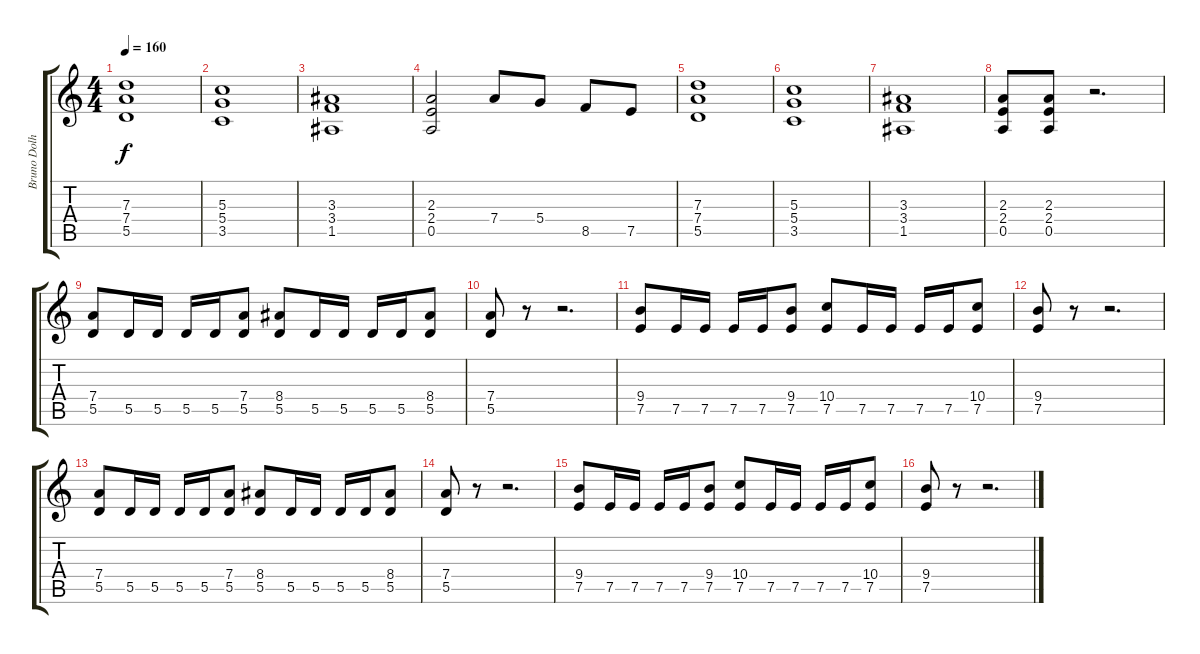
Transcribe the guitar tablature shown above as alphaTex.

\track ("Bruno Dolheguy" "Bruno Dolh") {instrument distortionguitar}
\staff {score tabs}
\tuning (E4 B3 G3 D3 A2 E2) {hide}
\ts (4 4)
\tempo 160
\clef g2
\ks c
(7.3 7.4 5.5).1{dy f} |
(5.3 5.4 3.5).1 |
(3.3 3.4 1.5).1 |
(2.3 2.4 0.5).2 7.4.8 5.4.8 8.5.8 7.5.8 |
(7.3 7.4 5.5).1 |
(5.3 5.4 3.5).1 |
(3.3 3.4 1.5).1 |
(2.3 2.4 0.5).8 (2.3 2.4 0.5).8 r.2{d} |
(7.4 5.5).8 5.5.16 5.5.16 5.5.16 5.5.16 (7.4 5.5).8 (8.4 5.5).8 5.5.16 5.5.16 5.5.16 5.5.16 (8.4 5.5).8 |
(7.4 5.5).8 r.8 r.2{d} |
(9.4 7.5).8 7.5.16 7.5.16 7.5.16 7.5.16 (9.4 7.5).8 (10.4 7.5).8 7.5.16 7.5.16 7.5.16 7.5.16 (10.4 7.5).8 |
(9.4 7.5).8 r.8 r.2{d} |
(7.4 5.5).8 5.5.16 5.5.16 5.5.16 5.5.16 (7.4 5.5).8 (8.4 5.5).8 5.5.16 5.5.16 5.5.16 5.5.16 (8.4 5.5).8 |
(7.4 5.5).8 r.8 r.2{d} |
(9.4 7.5).8 7.5.16 7.5.16 7.5.16 7.5.16 (9.4 7.5).8 (10.4 7.5).8 7.5.16 7.5.16 7.5.16 7.5.16 (10.4 7.5).8 |
(9.4 7.5).8 r.8 r.2{d}
